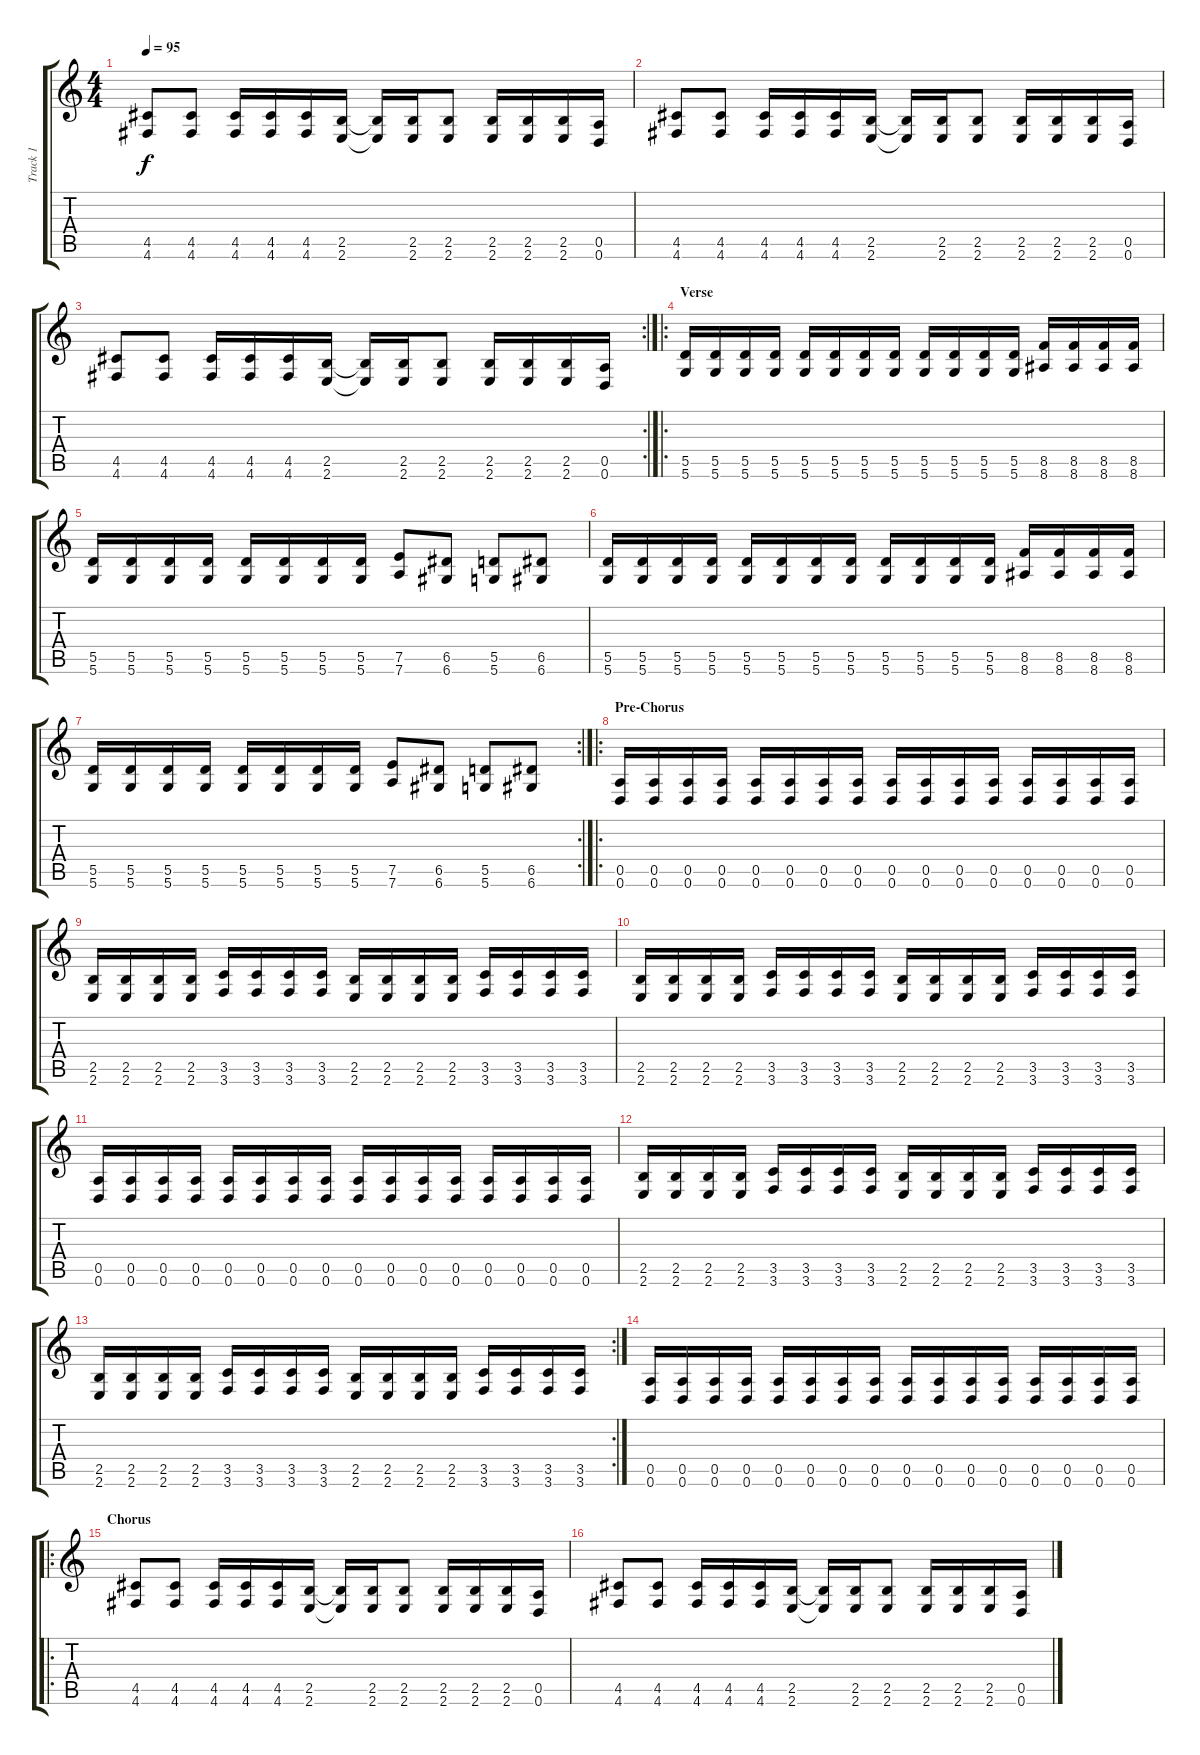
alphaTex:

\track ("Track 1" "Track 1") {instrument distortionguitar}
\staff {score tabs}
\tuning (E4 B3 G3 D3 A2 D2) {hide}
\ts (4 4)
\tempo 95
\clef g2
\ks c
(4.5 4.6).8{dy f} (4.5 4.6).8 (4.5 4.6).16 (4.5 4.6).16 (4.5 4.6).16 (2.5 2.6).16 (2.5{t} 2.6{t}).16 (2.5 2.6).16 (2.5 2.6).8 (2.5 2.6).16 (2.5 2.6).16 (2.5 2.6).16 (0.5 0.6).16 |
(4.5 4.6).8 (4.5 4.6).8 (4.5 4.6).16 (4.5 4.6).16 (4.5 4.6).16 (2.5 2.6).16 (2.5{t} 2.6{t}).16 (2.5 2.6).16 (2.5 2.6).8 (2.5 2.6).16 (2.5 2.6).16 (2.5 2.6).16 (0.5 0.6).16 |
\rc 2
(4.5 4.6).8 (4.5 4.6).8 (4.5 4.6).16 (4.5 4.6).16 (4.5 4.6).16 (2.5 2.6).16 (2.5{t} 2.6{t}).16 (2.5 2.6).16 (2.5 2.6).8 (2.5 2.6).16 (2.5 2.6).16 (2.5 2.6).16 (0.5 0.6).16 |
\ro
\section ("" "Verse")
(5.5 5.6).16 (5.5 5.6).16 (5.5 5.6).16 (5.5 5.6).16 (5.5 5.6).16 (5.5 5.6).16 (5.5 5.6).16 (5.5 5.6).16 (5.5 5.6).16 (5.5 5.6).16 (5.5 5.6).16 (5.5 5.6).16 (8.5 8.6).16 (8.5 8.6).16 (8.5 8.6).16 (8.5 8.6).16 |
(5.5 5.6).16 (5.5 5.6).16 (5.5 5.6).16 (5.5 5.6).16 (5.5 5.6).16 (5.5 5.6).16 (5.5 5.6).16 (5.5 5.6).16 (7.5 7.6).8 (6.5 6.6).8 (5.5 5.6).8 (6.5 6.6).8 |
(5.5 5.6).16 (5.5 5.6).16 (5.5 5.6).16 (5.5 5.6).16 (5.5 5.6).16 (5.5 5.6).16 (5.5 5.6).16 (5.5 5.6).16 (5.5 5.6).16 (5.5 5.6).16 (5.5 5.6).16 (5.5 5.6).16 (8.5 8.6).16 (8.5 8.6).16 (8.5 8.6).16 (8.5 8.6).16 |
\rc 2
(5.5 5.6).16 (5.5 5.6).16 (5.5 5.6).16 (5.5 5.6).16 (5.5 5.6).16 (5.5 5.6).16 (5.5 5.6).16 (5.5 5.6).16 (7.5 7.6).8 (6.5 6.6).8 (5.5 5.6).8 (6.5 6.6).8 |
\ro
\section ("" "Pre-Chorus")
(0.5 0.6).16 (0.5 0.6).16 (0.5 0.6).16 (0.5 0.6).16 (0.5 0.6).16 (0.5 0.6).16 (0.5 0.6).16 (0.5 0.6).16 (0.5 0.6).16 (0.5 0.6).16 (0.5 0.6).16 (0.5 0.6).16 (0.5 0.6).16 (0.5 0.6).16 (0.5 0.6).16 (0.5 0.6).16 |
(2.5 2.6).16 (2.5 2.6).16 (2.5 2.6).16 (2.5 2.6).16 (3.5 3.6).16 (3.5 3.6).16 (3.5 3.6).16 (3.5 3.6).16 (2.5 2.6).16 (2.5 2.6).16 (2.5 2.6).16 (2.5 2.6).16 (3.5 3.6).16 (3.5 3.6).16 (3.5 3.6).16 (3.5 3.6).16 |
(2.5 2.6).16 (2.5 2.6).16 (2.5 2.6).16 (2.5 2.6).16 (3.5 3.6).16 (3.5 3.6).16 (3.5 3.6).16 (3.5 3.6).16 (2.5 2.6).16 (2.5 2.6).16 (2.5 2.6).16 (2.5 2.6).16 (3.5 3.6).16 (3.5 3.6).16 (3.5 3.6).16 (3.5 3.6).16 |
(0.5 0.6).16 (0.5 0.6).16 (0.5 0.6).16 (0.5 0.6).16 (0.5 0.6).16 (0.5 0.6).16 (0.5 0.6).16 (0.5 0.6).16 (0.5 0.6).16 (0.5 0.6).16 (0.5 0.6).16 (0.5 0.6).16 (0.5 0.6).16 (0.5 0.6).16 (0.5 0.6).16 (0.5 0.6).16 |
(2.5 2.6).16 (2.5 2.6).16 (2.5 2.6).16 (2.5 2.6).16 (3.5 3.6).16 (3.5 3.6).16 (3.5 3.6).16 (3.5 3.6).16 (2.5 2.6).16 (2.5 2.6).16 (2.5 2.6).16 (2.5 2.6).16 (3.5 3.6).16 (3.5 3.6).16 (3.5 3.6).16 (3.5 3.6).16 |
\rc 2
(2.5 2.6).16 (2.5 2.6).16 (2.5 2.6).16 (2.5 2.6).16 (3.5 3.6).16 (3.5 3.6).16 (3.5 3.6).16 (3.5 3.6).16 (2.5 2.6).16 (2.5 2.6).16 (2.5 2.6).16 (2.5 2.6).16 (3.5 3.6).16 (3.5 3.6).16 (3.5 3.6).16 (3.5 3.6).16 |
(0.5 0.6).16 (0.5 0.6).16 (0.5 0.6).16 (0.5 0.6).16 (0.5 0.6).16 (0.5 0.6).16 (0.5 0.6).16 (0.5 0.6).16 (0.5 0.6).16 (0.5 0.6).16 (0.5 0.6).16 (0.5 0.6).16 (0.5 0.6).16 (0.5 0.6).16 (0.5 0.6).16 (0.5 0.6).16 |
\ro
\section ("" "Chorus")
(4.5 4.6).8 (4.5 4.6).8 (4.5 4.6).16 (4.5 4.6).16 (4.5 4.6).16 (2.5 2.6).16 (2.5{t} 2.6{t}).16 (2.5 2.6).16 (2.5 2.6).8 (2.5 2.6).16 (2.5 2.6).16 (2.5 2.6).16 (0.5 0.6).16 |
(4.5 4.6).8 (4.5 4.6).8 (4.5 4.6).16 (4.5 4.6).16 (4.5 4.6).16 (2.5 2.6).16 (2.5{t} 2.6{t}).16 (2.5 2.6).16 (2.5 2.6).8 (2.5 2.6).16 (2.5 2.6).16 (2.5 2.6).16 (0.5 0.6).16
